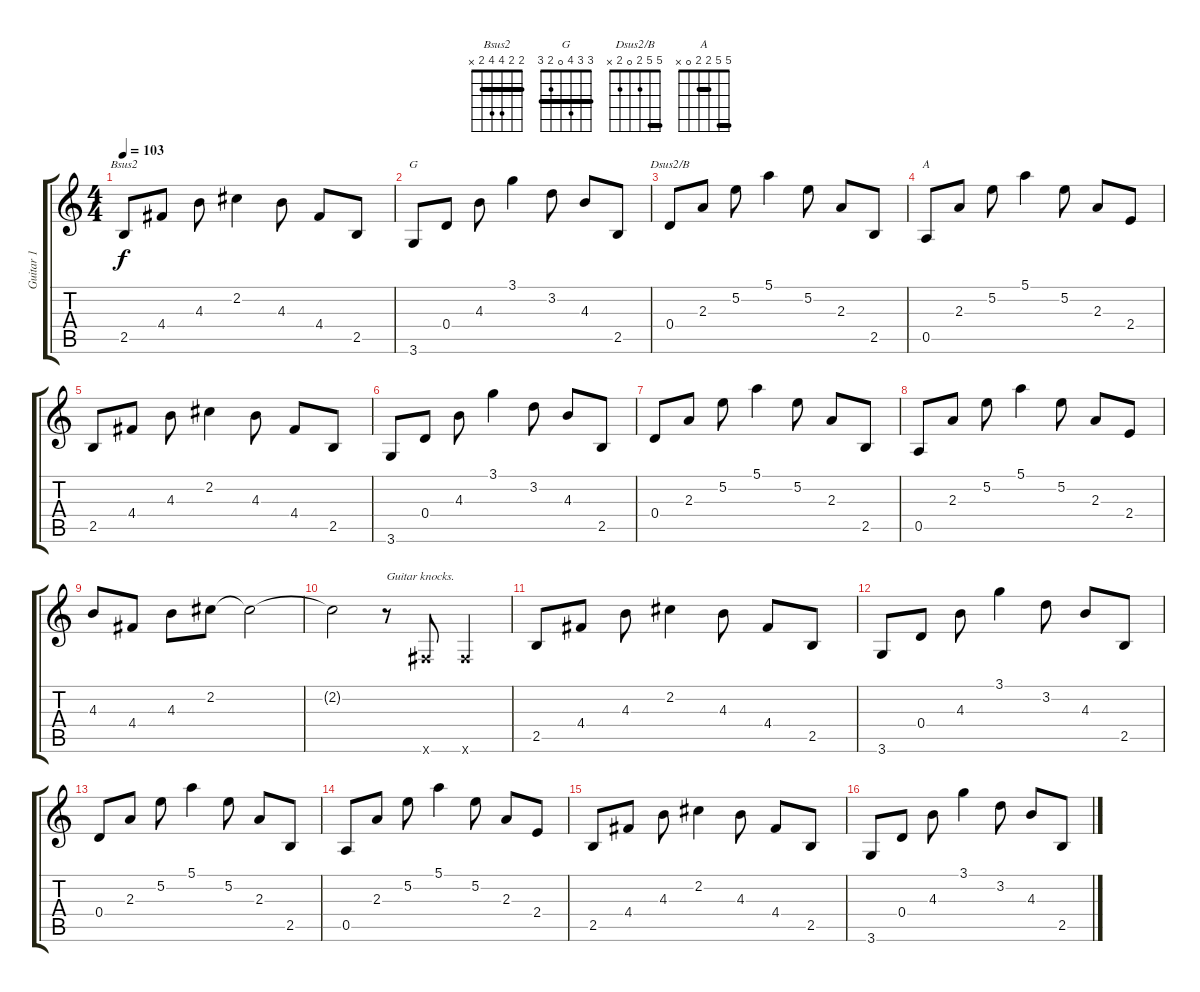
\track ("Guitar 1" "Guitar 1") {instrument acousticguitarnylon}
\staff {score tabs}
\tuning (E4 B3 G3 D3 A2 E2) {hide}
\chord ("Bsus2" 2 2 4 4 2 x) {barre 2}
\chord ("G" 3 3 4 0 2 3) {barre 3}
\chord ("Dsus2/B" 5 5 2 0 2 x) {barre 5}
\chord ("A" 5 5 2 2 0 x) {barre (2 5)}
\ts (4 4)
\tempo 103
\clef g2
\ks c
2.5.8{ch "Bsus2" dy f instrument acousticguitarnylon} 4.4.8 4.3.8 2.2.4 4.3.8 4.4.8 2.5.8 |
3.6.8{ch "G"} 0.4.8 4.3.8 3.1.4 3.2.8 4.3.8 2.5.8 |
0.4.8{ch "Dsus2/B"} 2.3.8 5.2.8 5.1.4 5.2.8 2.3.8 2.5.8 |
0.5.8{ch "A"} 2.3.8 5.2.8 5.1.4 5.2.8 2.3.8 2.4.8 |
2.5.8 4.4.8 4.3.8 2.2.4 4.3.8 4.4.8 2.5.8 |
3.6.8 0.4.8 4.3.8 3.1.4 3.2.8 4.3.8 2.5.8 |
0.4.8 2.3.8 5.2.8 5.1.4 5.2.8 2.3.8 2.5.8 |
0.5.8 2.3.8 5.2.8 5.1.4 5.2.8 2.3.8 2.4.8 |
4.3.8 4.4.8 4.3.8 2.2.8 2.2{t}.2 |
2.2{t}.2 r.8{txt "Guitar knocks."} 2.6{x}.8{instrument woodblock} 2.6{x}.4 |
2.5.8{instrument acousticguitarnylon} 4.4.8 4.3.8 2.2.4 4.3.8 4.4.8 2.5.8 |
3.6.8 0.4.8 4.3.8 3.1.4 3.2.8 4.3.8 2.5.8 |
0.4.8 2.3.8 5.2.8 5.1.4 5.2.8 2.3.8 2.5.8 |
0.5.8 2.3.8 5.2.8 5.1.4 5.2.8 2.3.8 2.4.8 |
2.5.8 4.4.8 4.3.8 2.2.4 4.3.8 4.4.8 2.5.8 |
3.6.8 0.4.8 4.3.8 3.1.4 3.2.8 4.3.8 2.5.8
